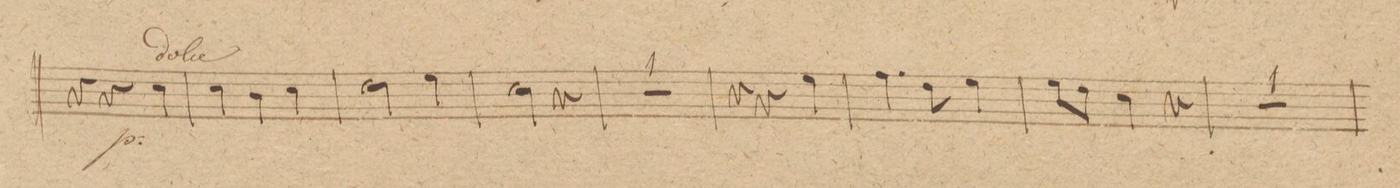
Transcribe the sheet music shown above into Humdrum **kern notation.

**kern	**dynam
*I"Violino 1mo	*
*clefG2	*
*k[]	*
*met(c|)	*
*M3/4	*
4r	.
4r	p
4cc\	.
=67	=67
4cc\	.
4b\	.
4cc\	.
=68	=68
2dd\	.
4ee\	.
=69	=69
2cc\	.
4r	.
=70	=70
2.r	.
=71	=71
4r	.
4r	.
4ee\	.
=72	=72
4.ff\	.
8dd\	.
4ee\	.
=73	=73
8ee\L	.
8dd\J	.
4cc\	.
4r	.
=74	=74
2.r	.
=75	=75
*-	*-
